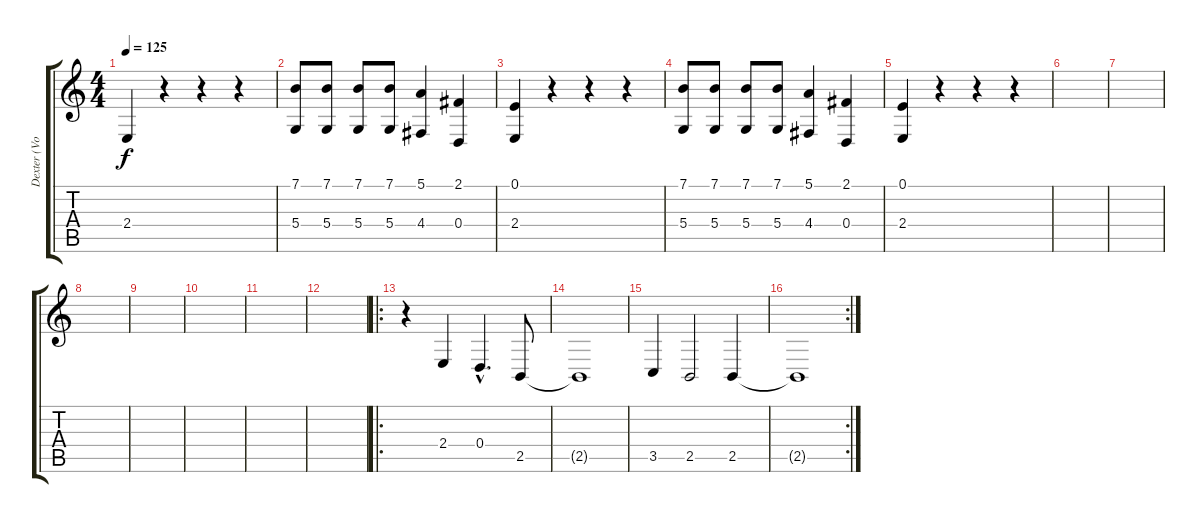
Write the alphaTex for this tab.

\track ("Dexter (Voix)" "Dexter (Vo") {instrument lead6voice}
\staff {score tabs}
\tuning (E4 B3 G3 D3 A2 E2) {hide}
\ts (4 4)
\tempo 125
\clef g2
\ks c
2.4.4{dy f} r.4 r.4 r.4 |
(7.1 5.4).8 (7.1 5.4).8 (7.1 5.4).8 (7.1 5.4).8 (5.1 4.4).4 (2.1 0.4).4 |
(0.1 2.4).4 r.4 r.4 r.4 |
(7.1 5.4).8 (7.1 5.4).8 (7.1 5.4).8 (7.1 5.4).8 (5.1 4.4).4 (2.1 0.4).4 |
(0.1 2.4).4 r.4 r.4 r.4 |
|
|
|
|
|
|
|
\ro
r.4 2.4.4 0.4{hac}.4{d} 2.5.8 |
2.5{t}.1 |
3.5.4 2.5.2 2.5.4 |
\rc 2
2.5{t}.1
